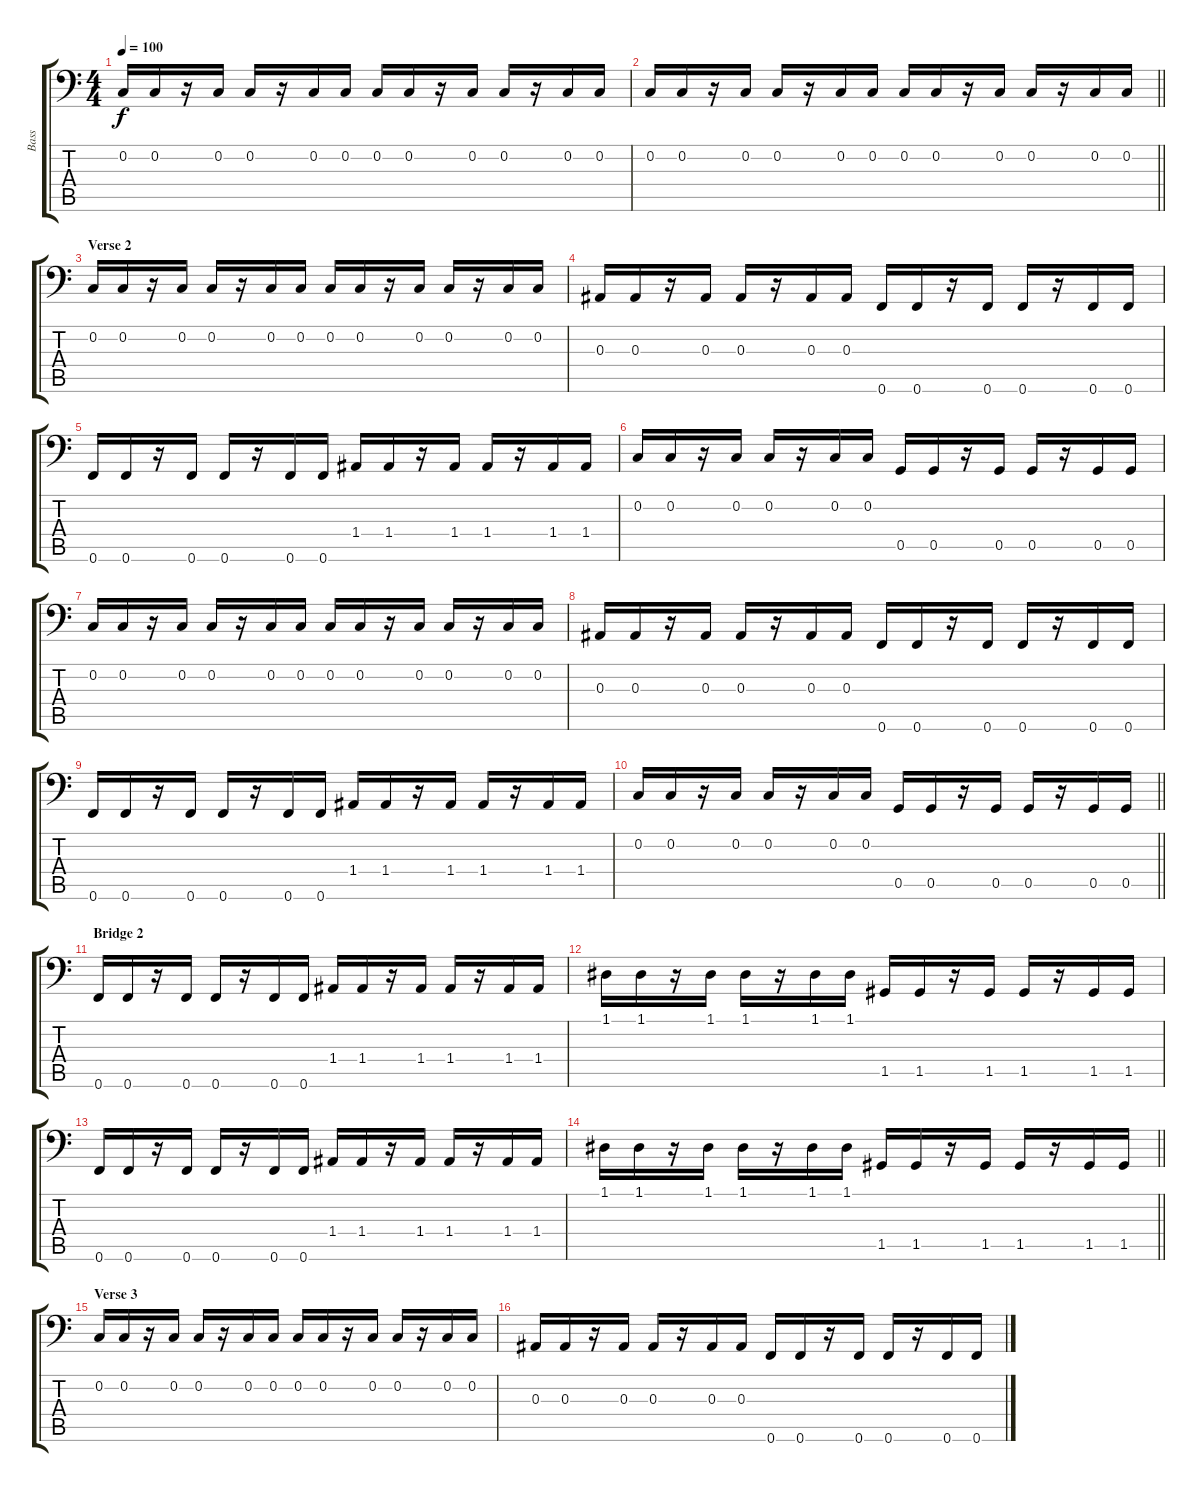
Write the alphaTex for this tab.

\track ("Bass" "Bass") {instrument synthbass1}
\staff {score tabs}
\tuning (D2 C2 Bb1 A1 G1 F1) {hide}
\ts (4 4)
\tempo 100
\clef f4
\ks c
0.2.16{dy f} 0.2.16 r.16 0.2.16 0.2.16 r.16 0.2.16 0.2.16 0.2.16 0.2.16 r.16 0.2.16 0.2.16 r.16 0.2.16 0.2.16 |
\barLineRight lightlight
0.2.16 0.2.16 r.16 0.2.16 0.2.16 r.16 0.2.16 0.2.16 0.2.16 0.2.16 r.16 0.2.16 0.2.16 r.16 0.2.16 0.2.16 |
\section ("" "Verse 2")
0.2.16 0.2.16 r.16 0.2.16 0.2.16 r.16 0.2.16 0.2.16 0.2.16 0.2.16 r.16 0.2.16 0.2.16 r.16 0.2.16 0.2.16 |
0.3.16 0.3.16 r.16 0.3.16 0.3.16 r.16 0.3.16 0.3.16 0.6.16 0.6.16 r.16 0.6.16 0.6.16 r.16 0.6.16 0.6.16 |
0.6.16 0.6.16 r.16 0.6.16 0.6.16 r.16 0.6.16 0.6.16 1.4.16 1.4.16 r.16 1.4.16 1.4.16 r.16 1.4.16 1.4.16 |
0.2.16 0.2.16 r.16 0.2.16 0.2.16 r.16 0.2.16 0.2.16 0.5.16 0.5.16 r.16 0.5.16 0.5.16 r.16 0.5.16 0.5.16 |
0.2.16 0.2.16 r.16 0.2.16 0.2.16 r.16 0.2.16 0.2.16 0.2.16 0.2.16 r.16 0.2.16 0.2.16 r.16 0.2.16 0.2.16 |
0.3.16 0.3.16 r.16 0.3.16 0.3.16 r.16 0.3.16 0.3.16 0.6.16 0.6.16 r.16 0.6.16 0.6.16 r.16 0.6.16 0.6.16 |
0.6.16 0.6.16 r.16 0.6.16 0.6.16 r.16 0.6.16 0.6.16 1.4.16 1.4.16 r.16 1.4.16 1.4.16 r.16 1.4.16 1.4.16 |
\barLineRight lightlight
0.2.16 0.2.16 r.16 0.2.16 0.2.16 r.16 0.2.16 0.2.16 0.5.16 0.5.16 r.16 0.5.16 0.5.16 r.16 0.5.16 0.5.16 |
\section ("" "Bridge 2")
0.6.16 0.6.16 r.16 0.6.16 0.6.16 r.16 0.6.16 0.6.16 1.4.16 1.4.16 r.16 1.4.16 1.4.16 r.16 1.4.16 1.4.16 |
1.1.16 1.1.16 r.16 1.1.16 1.1.16 r.16 1.1.16 1.1.16 1.5.16 1.5.16 r.16 1.5.16 1.5.16 r.16 1.5.16 1.5.16 |
0.6.16 0.6.16 r.16 0.6.16 0.6.16 r.16 0.6.16 0.6.16 1.4.16 1.4.16 r.16 1.4.16 1.4.16 r.16 1.4.16 1.4.16 |
\barLineRight lightlight
1.1.16 1.1.16 r.16 1.1.16 1.1.16 r.16 1.1.16 1.1.16 1.5.16 1.5.16 r.16 1.5.16 1.5.16 r.16 1.5.16 1.5.16 |
\section ("" "Verse 3")
0.2.16 0.2.16 r.16 0.2.16 0.2.16 r.16 0.2.16 0.2.16 0.2.16 0.2.16 r.16 0.2.16 0.2.16 r.16 0.2.16 0.2.16 |
0.3.16 0.3.16 r.16 0.3.16 0.3.16 r.16 0.3.16 0.3.16 0.6.16 0.6.16 r.16 0.6.16 0.6.16 r.16 0.6.16 0.6.16
